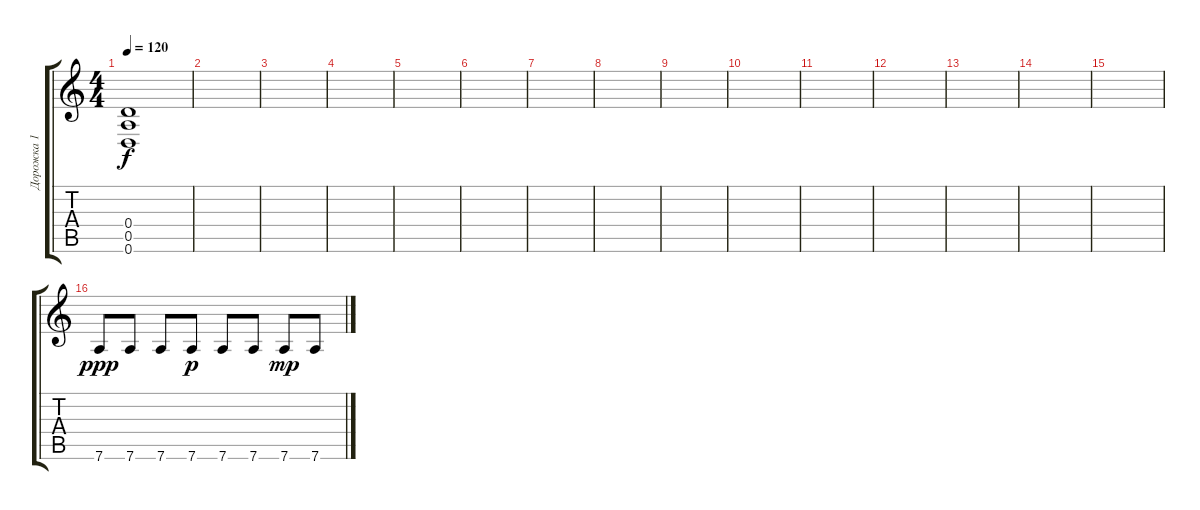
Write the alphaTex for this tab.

\track ("Дорожка 1" "Дорожка 1") {instrument distortionguitar}
\staff {score tabs}
\tuning (E4 B3 G3 D3 A2 D2) {hide}
\ts (4 4)
\tempo 120
\clef g2
\ks c
(0.4{t} 0.5{t} 0.6{t}).1{dy f} |
|
|
|
|
|
|
|
|
|
|
|
|
|
|
7.6.8{dy ppp} 7.6.8 7.6.8 7.6.8{dy p} 7.6.8 7.6.8 7.6.8{dy mp} 7.6.8
